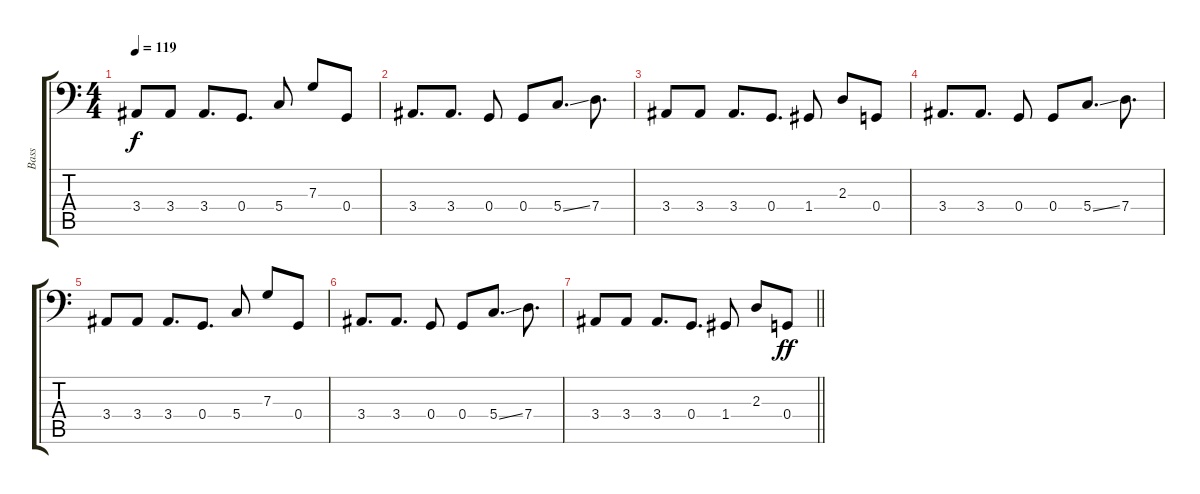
\track ("Bass" "Bass") {instrument electricbasspick}
\staff {score tabs}
\tuning (Bb2 F2 C2 G1 C1 A0) {hide}
\ts (4 4)
\tempo 119
\clef f4
\ks c
3.4.8{dy f} 3.4.8 3.4.8{d} 0.4.8{d} 5.4.8 7.3.8 0.4.8 |
3.4.8{d} 3.4.8{d} 0.4.8 0.4.8 5.4{ss}.8{d} 7.4.8{d} |
3.4.8 3.4.8 3.4.8{d} 0.4.8{d} 1.4.8 2.3.8 0.4.8 |
3.4.8{d} 3.4.8{d} 0.4.8 0.4.8 5.4{ss}.8{d} 7.4.8{d} |
3.4.8 3.4.8 3.4.8{d} 0.4.8{d} 5.4.8 7.3.8 0.4.8 |
3.4.8{d} 3.4.8{d} 0.4.8 0.4.8 5.4{ss}.8{d} 7.4.8{d} |
\barLineRight lightlight
3.4.8 3.4.8 3.4.8{d} 0.4.8{d} 1.4.8 2.3.8 0.4.8{dy ff}
